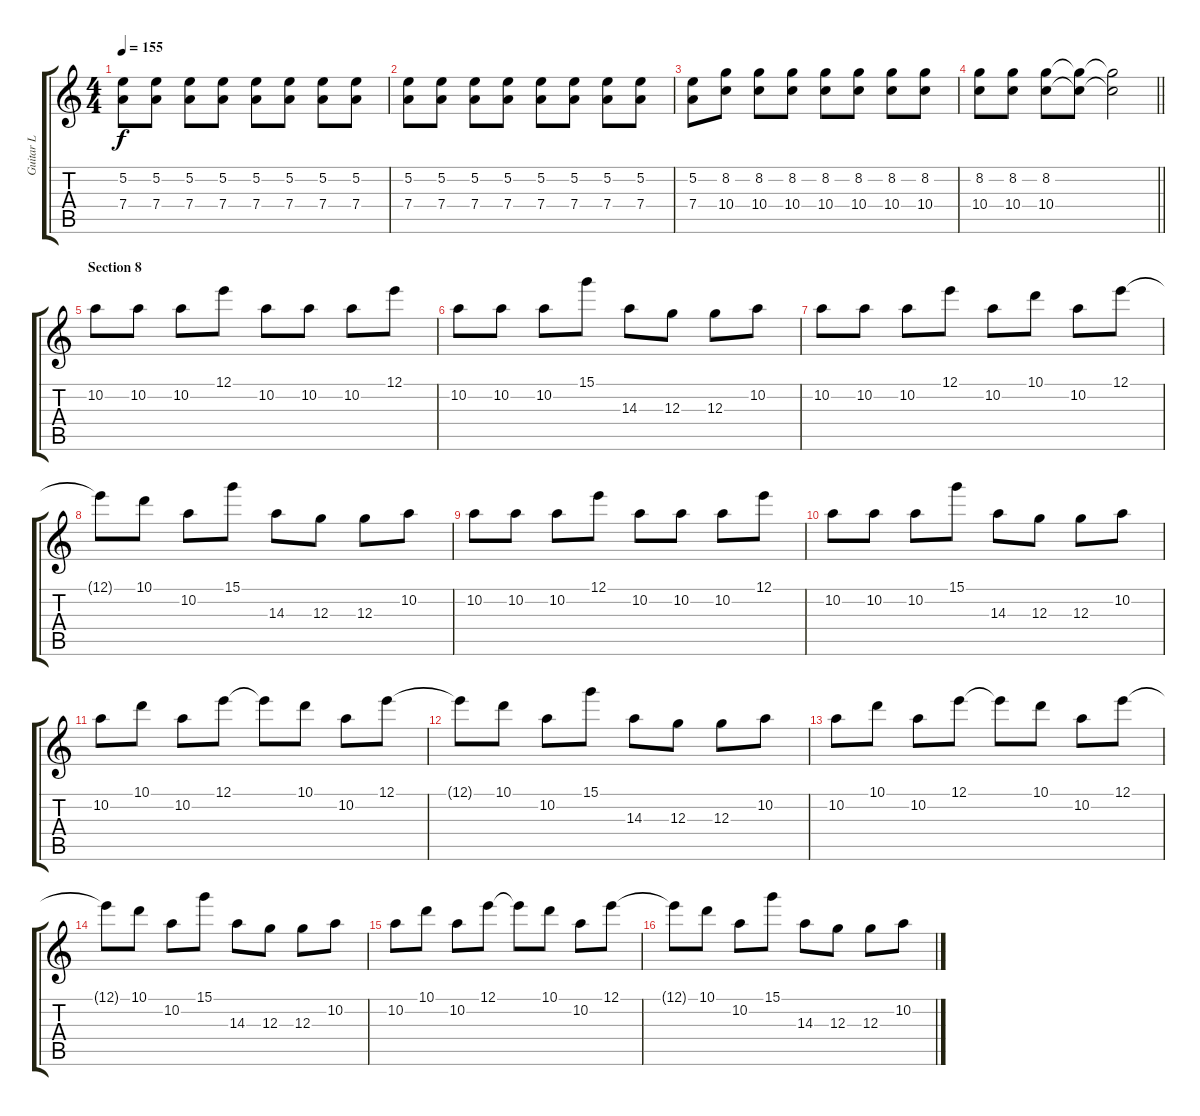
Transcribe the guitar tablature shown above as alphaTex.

\track ("Guitar L" "Guitar L") {instrument electricguitarjazz}
\staff {score tabs}
\tuning (E4 B3 G3 D3 A2 D2) {hide}
\ts (4 4)
\tempo 155
\clef g2
\ks c
(5.2 7.4).8{dy f} (5.2 7.4).8 (5.2 7.4).8 (5.2 7.4).8 (5.2 7.4).8 (5.2 7.4).8 (5.2 7.4).8 (5.2 7.4).8 |
(5.2 7.4).8 (5.2 7.4).8 (5.2 7.4).8 (5.2 7.4).8 (5.2 7.4).8 (5.2 7.4).8 (5.2 7.4).8 (5.2 7.4).8 |
(5.2 7.4).8 (8.2 10.4).8 (8.2 10.4).8 (8.2 10.4).8 (8.2 10.4).8 (8.2 10.4).8 (8.2 10.4).8 (8.2 10.4).8 |
\barLineRight lightlight
(8.2 10.4).8 (8.2 10.4).8 (8.2 10.4).8 (8.2{t} 10.4{t}).8 (8.2{t} 10.4{t}).2 |
\section ("" "Section 8")
10.2.8 10.2.8 10.2.8 12.1.8 10.2.8 10.2.8 10.2.8 12.1.8 |
10.2.8 10.2.8 10.2.8 15.1.8 14.3.8 12.3.8 12.3.8 10.2.8 |
10.2.8 10.2.8 10.2.8 12.1.8 10.2.8 10.1.8 10.2.8 12.1.8 |
12.1{t}.8 10.1.8 10.2.8 15.1.8 14.3.8 12.3.8 12.3.8 10.2.8 |
10.2.8 10.2.8 10.2.8 12.1.8 10.2.8 10.2.8 10.2.8 12.1.8 |
10.2.8 10.2.8 10.2.8 15.1.8 14.3.8 12.3.8 12.3.8 10.2.8 |
10.2.8 10.1.8 10.2.8 12.1.8 12.1{t}.8 10.1.8 10.2.8 12.1.8 |
12.1{t}.8 10.1.8 10.2.8 15.1.8 14.3.8 12.3.8 12.3.8 10.2.8 |
10.2.8 10.1.8 10.2.8 12.1.8 12.1{t}.8 10.1.8 10.2.8 12.1.8 |
12.1{t}.8 10.1.8 10.2.8 15.1.8 14.3.8 12.3.8 12.3.8 10.2.8 |
10.2.8 10.1.8 10.2.8 12.1.8 12.1{t}.8 10.1.8 10.2.8 12.1.8 |
12.1{t}.8 10.1.8 10.2.8 15.1.8 14.3.8 12.3.8 12.3.8 10.2.8
